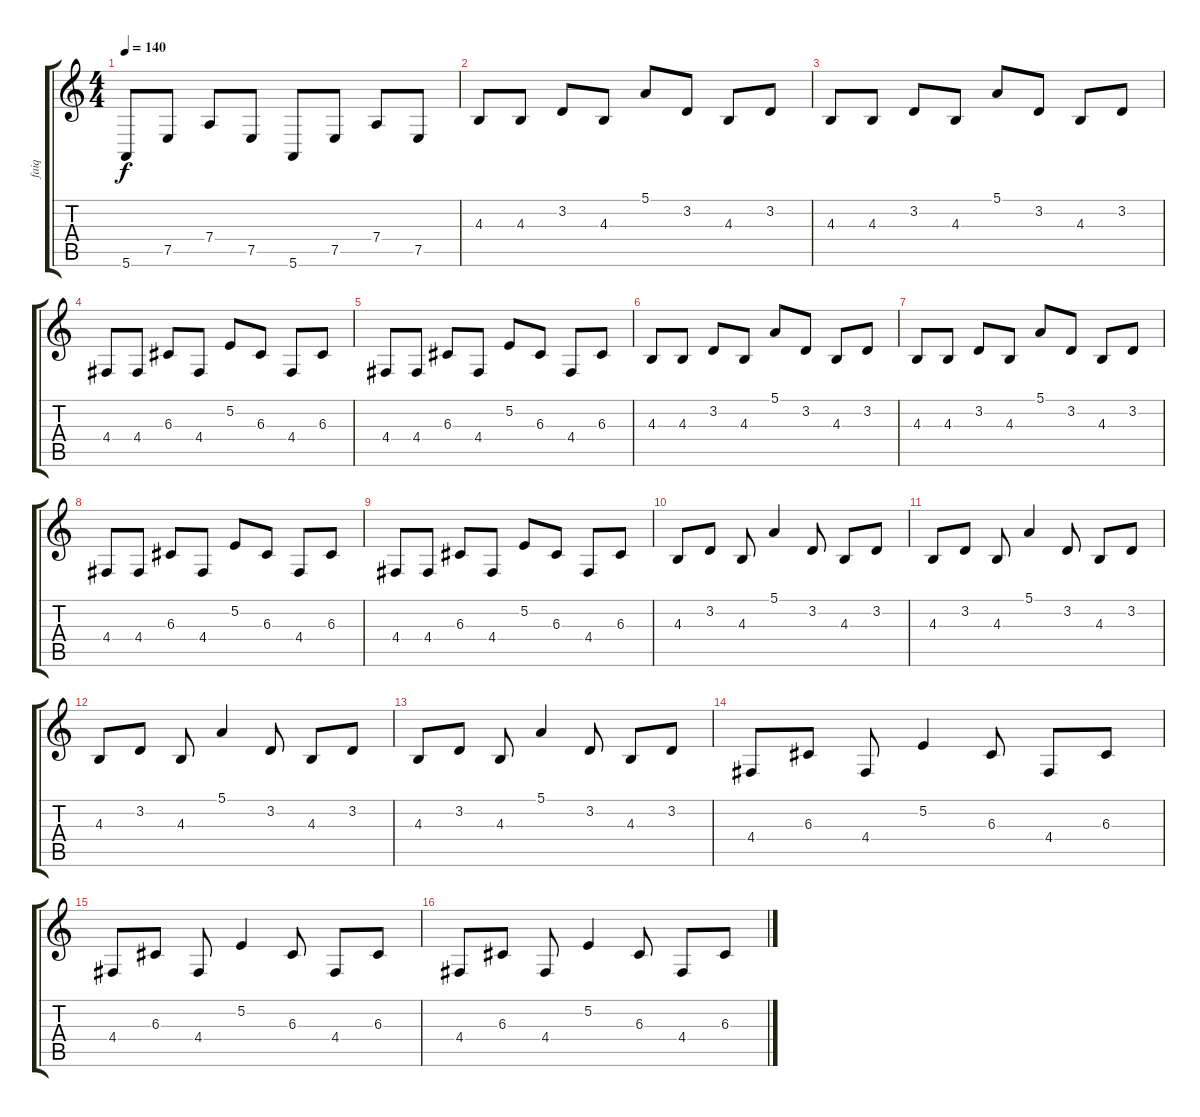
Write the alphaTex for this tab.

\track ("faiq" "faiq") {instrument brightacousticpiano}
\staff {score tabs}
\tuning (E4 B3 G3 D3 A2 E2) {hide}
\ts (4 4)
\tempo 140
\clef g2
\ks c
5.6.8{dy f} 7.5.8 7.4.8 7.5.8 5.6.8 7.5.8 7.4.8 7.5.8 |
4.3.8 4.3.8 3.2.8 4.3.8 5.1.8 3.2.8 4.3.8 3.2.8 |
4.3.8 4.3.8 3.2.8 4.3.8 5.1.8 3.2.8 4.3.8 3.2.8 |
4.4.8 4.4.8 6.3.8 4.4.8 5.2.8 6.3.8 4.4.8 6.3.8 |
4.4.8 4.4.8 6.3.8 4.4.8 5.2.8 6.3.8 4.4.8 6.3.8 |
4.3.8 4.3.8 3.2.8 4.3.8 5.1.8 3.2.8 4.3.8 3.2.8 |
4.3.8 4.3.8 3.2.8 4.3.8 5.1.8 3.2.8 4.3.8 3.2.8 |
4.4.8 4.4.8 6.3.8 4.4.8 5.2.8 6.3.8 4.4.8 6.3.8 |
4.4.8 4.4.8 6.3.8 4.4.8 5.2.8 6.3.8 4.4.8 6.3.8 |
4.3.8 3.2.8 4.3.8 5.1.4 3.2.8 4.3.8 3.2.8 |
4.3.8 3.2.8 4.3.8 5.1.4 3.2.8 4.3.8 3.2.8 |
4.3.8 3.2.8 4.3.8 5.1.4 3.2.8 4.3.8 3.2.8 |
4.3.8 3.2.8 4.3.8 5.1.4 3.2.8 4.3.8 3.2.8 |
4.4.8 6.3.8 4.4.8 5.2.4 6.3.8 4.4.8 6.3.8 |
4.4.8 6.3.8 4.4.8 5.2.4 6.3.8 4.4.8 6.3.8 |
4.4.8 6.3.8 4.4.8 5.2.4 6.3.8 4.4.8 6.3.8
